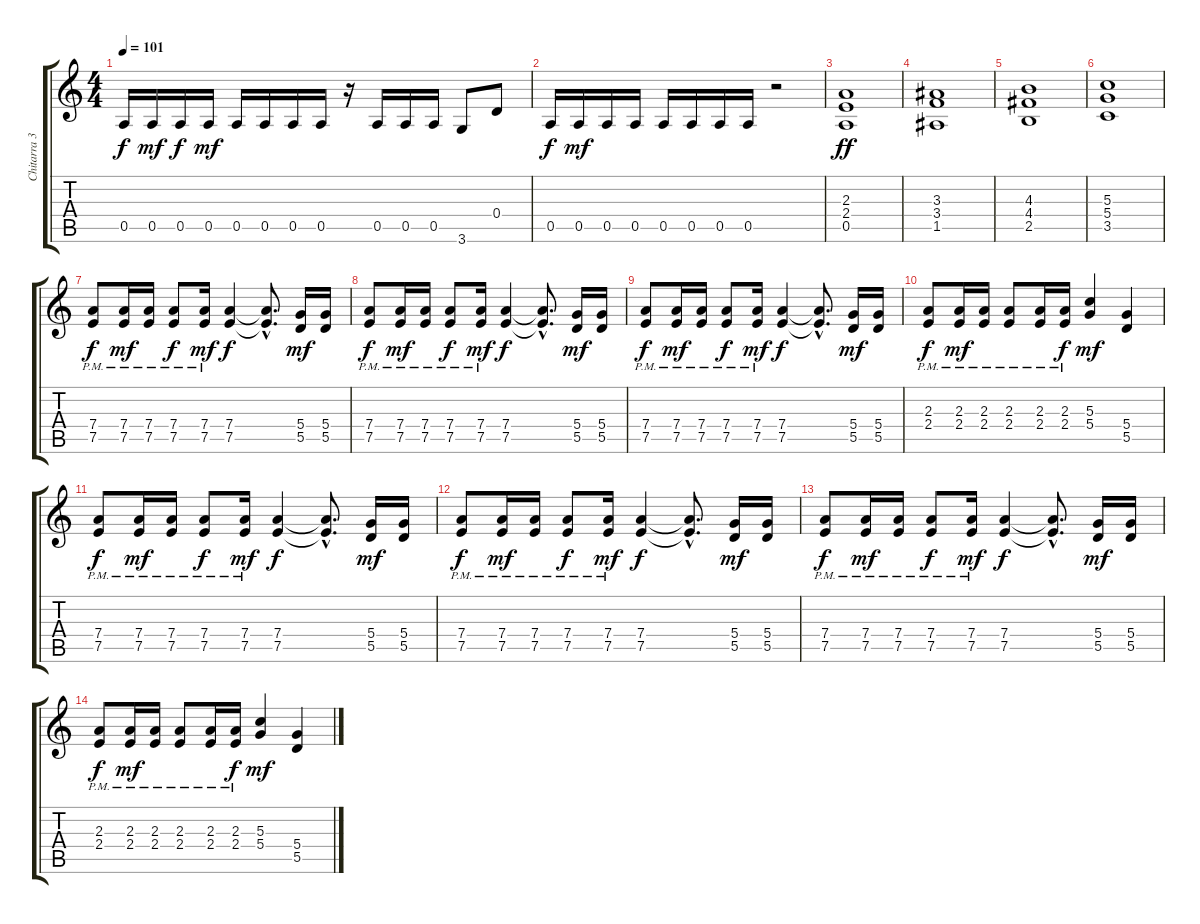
\track ("Chitarra 3" "Chitarra 3") {instrument overdrivenguitar}
\staff {score tabs}
\tuning (E4 B3 G3 D3 A2 E2) {hide}
\ts (4 4)
\tempo 101
\clef g2
\ks c
0.5.16{dy f} 0.5.16{dy mf} 0.5.16{dy f} 0.5.16{dy mf} 0.5.16 0.5.16 0.5.16 0.5.16 r.16 0.5.16 0.5.16 0.5.16 3.6.8 0.4.8 |
0.5.16{dy f} 0.5.16{dy mf} 0.5.16 0.5.16 0.5.16 0.5.16 0.5.16 0.5.16 r.2 |
(2.3 2.4 0.5).1{dy ff} |
(3.3 3.4 1.5).1 |
(4.3 4.4 2.5).1 |
(5.3 5.4 3.5).1 |
(7.4{pm} 7.5{pm}).8{dy f} (7.4{pm} 7.5{pm}).16{dy mf} (7.4{pm} 7.5{pm}).16 (7.4{pm} 7.5{pm}).8{dy f} (7.4{pm} 7.5{pm}).16{dy mf} (7.4 7.5).4{dy f} (7.4{hac t} 7.5{hac t}).8{d} (5.4 5.5).16{dy mf} (5.4 5.5).16 |
(7.4{pm} 7.5{pm}).8{dy f} (7.4{pm} 7.5{pm}).16{dy mf} (7.4{pm} 7.5{pm}).16 (7.4{pm} 7.5{pm}).8{dy f} (7.4{pm} 7.5{pm}).16{dy mf} (7.4 7.5).4{dy f} (7.4{hac t} 7.5{hac t}).8{d} (5.4 5.5).16{dy mf} (5.4 5.5).16 |
(7.4{pm} 7.5{pm}).8{dy f} (7.4{pm} 7.5{pm}).16{dy mf} (7.4{pm} 7.5{pm}).16 (7.4{pm} 7.5{pm}).8{dy f} (7.4{pm} 7.5{pm}).16{dy mf} (7.4 7.5).4{dy f} (7.4{hac t} 7.5{hac t}).8{d} (5.4 5.5).16{dy mf} (5.4 5.5).16 |
(2.3{pm} 2.4{pm}).8{dy f} (2.3{pm} 2.4{pm}).16{dy mf} (2.3{pm} 2.4{pm}).16 (2.3{pm} 2.4{pm}).8 (2.3{pm} 2.4{pm}).16 (2.3{pm} 2.4{pm}).16{dy f} (5.3 5.4).4{dy mf} (5.4 5.5).4 |
(7.4{pm} 7.5{pm}).8{dy f} (7.4{pm} 7.5{pm}).16{dy mf} (7.4{pm} 7.5{pm}).16 (7.4{pm} 7.5{pm}).8{dy f} (7.4{pm} 7.5{pm}).16{dy mf} (7.4 7.5).4{dy f} (7.4{hac t} 7.5{hac t}).8{d} (5.4 5.5).16{dy mf} (5.4 5.5).16 |
(7.4{pm} 7.5{pm}).8{dy f} (7.4{pm} 7.5{pm}).16{dy mf} (7.4{pm} 7.5{pm}).16 (7.4{pm} 7.5{pm}).8{dy f} (7.4{pm} 7.5{pm}).16{dy mf} (7.4 7.5).4{dy f} (7.4{hac t} 7.5{hac t}).8{d} (5.4 5.5).16{dy mf} (5.4 5.5).16 |
(7.4{pm} 7.5{pm}).8{dy f} (7.4{pm} 7.5{pm}).16{dy mf} (7.4{pm} 7.5{pm}).16 (7.4{pm} 7.5{pm}).8{dy f} (7.4{pm} 7.5{pm}).16{dy mf} (7.4 7.5).4{dy f} (7.4{hac t} 7.5{hac t}).8{d} (5.4 5.5).16{dy mf} (5.4 5.5).16 |
(2.3{pm} 2.4{pm}).8{dy f} (2.3{pm} 2.4{pm}).16{dy mf} (2.3{pm} 2.4{pm}).16 (2.3{pm} 2.4{pm}).8 (2.3{pm} 2.4{pm}).16 (2.3{pm} 2.4{pm}).16{dy f} (5.3 5.4).4{dy mf} (5.4 5.5).4
